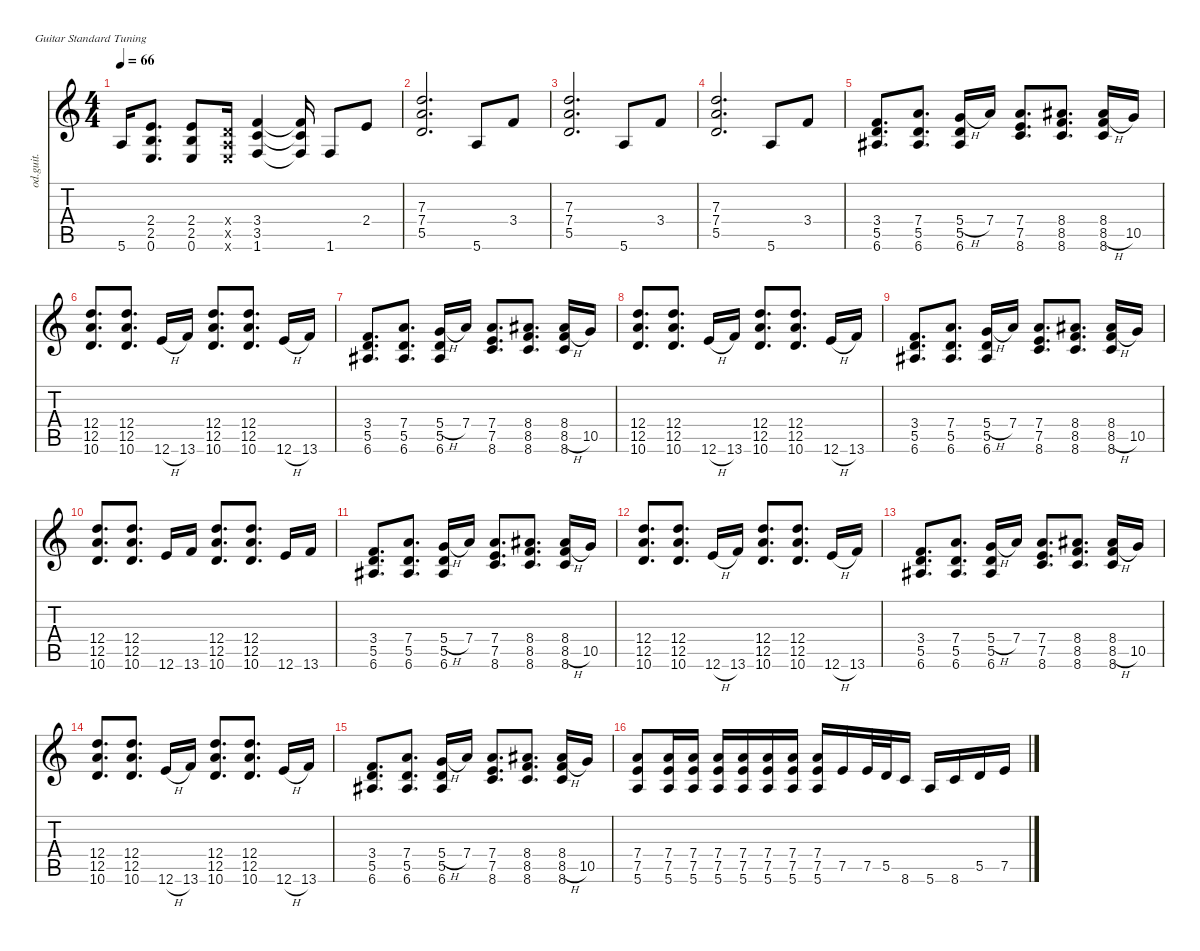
\defaultSystemsLayout 4
\hideDynamics
\bracketExtendMode nobrackets
\otherSystemsTrackNameOrientation horizontal
\track ("Overdriven Guitar" "od.guit.") {instrument overdrivenguitar}
\staff {score tabs}
\tuning (E4 B3 G3 D3 A2 E2)
\ts (4 4)
\tempo 66
\clef g2
\ks c
5.6.16{dy mf beam Up} (0.6 2.5 2.4).8{d beam Up} (0.6 2.5 2.4).8{beam Up} (0.6{x} 0.5{x} 0.4{x}).16{beam Up} (1.6 3.5 3.4).4{beam Up} (3.4{t} 3.5{t} 1.6{t}).16{beam Up} 1.6.8{beam Up} 2.4.8{beam Up} |
(5.5 7.4 7.3).2{d beam Up} 5.6.8{beam Up} 3.4.8{beam Up} |
(5.5 7.4 7.3).2{d beam Up} 5.6.8{beam Up} 3.4.8{beam Up} |
(5.5 7.4 7.3).2{d beam Up} 5.6.8{beam Up} 3.4.8{beam Up} |
(6.6{acc #} 5.5 3.4).8{d beam Up} (6.6{acc #} 5.5 7.4).8{d beam Up} (5.4{h} 6.6{acc #} 5.5).16{beam Up} 7.4.16{beam Up} (8.6 7.5 7.4).8{d beam Up} (8.6 8.5 8.4{acc #}).8{d beam Up} (8.5{h} 8.6 8.4{acc #}).16{beam Up} 10.5.16{beam Up} |
(10.6 12.5 12.4).8{d beam Up} (10.6 12.5 12.4).8{d beam Up} 12.6{h}.16{beam Up} 13.6.16{beam Up} (10.6 12.5 12.4).8{d beam Up} (10.6 12.5 12.4).8{d beam Up} 12.6{h}.16{beam Up} 13.6.16{beam Up} |
(6.6{acc #} 5.5 3.4).8{d beam Up} (6.6{acc #} 5.5 7.4).8{d beam Up} (5.4{h} 6.6{acc #} 5.5).16{beam Up} 7.4.16{beam Up} (8.6 7.5 7.4).8{d beam Up} (8.6 8.5 8.4{acc #}).8{d beam Up} (8.5{h} 8.6 8.4{acc #}).16{beam Up} 10.5.16{beam Up} |
(10.6 12.5 12.4).8{d beam Up} (10.6 12.5 12.4).8{d beam Up} 12.6{h}.16{beam Up} 13.6.16{beam Up} (10.6 12.5 12.4).8{d beam Up} (10.6 12.5 12.4).8{d beam Up} 12.6{h}.16{beam Up} 13.6.16{beam Up} |
(6.6{acc #} 5.5 3.4).8{d beam Up} (6.6{acc #} 5.5 7.4).8{d beam Up} (5.4{h} 6.6{acc #} 5.5).16{beam Up} 7.4.16{beam Up} (8.6 7.5 7.4).8{d beam Up} (8.6 8.5 8.4{acc #}).8{d beam Up} (8.5{h} 8.6 8.4{acc #}).16{beam Up} 10.5.16{beam Up} |
(10.6 12.5 12.4).8{d beam Up} (10.6 12.5 12.4).8{d beam Up} 12.6.16{beam Up} 13.6.16{beam Up} (10.6 12.5 12.4).8{d beam Up} (10.6 12.5 12.4).8{d beam Up} 12.6.16{beam Up} 13.6.16{beam Up} |
(6.6{acc #} 5.5 3.4).8{d beam Up} (6.6{acc #} 5.5 7.4).8{d beam Up} (5.4{h} 6.6{acc #} 5.5).16{beam Up} 7.4.16{beam Up} (8.6 7.5 7.4).8{d beam Up} (8.6 8.5 8.4{acc #}).8{d beam Up} (8.5{h} 8.6 8.4{acc #}).16{beam Up} 10.5.16{beam Up} |
(10.6 12.5 12.4).8{d beam Up} (10.6 12.5 12.4).8{d beam Up} 12.6{h}.16{beam Up} 13.6.16{beam Up} (10.6 12.5 12.4).8{d beam Up} (10.6 12.5 12.4).8{d beam Up} 12.6{h}.16{beam Up} 13.6.16{beam Up} |
(6.6{acc #} 5.5 3.4).8{d beam Up} (6.6{acc #} 5.5 7.4).8{d beam Up} (5.4{h} 6.6{acc #} 5.5).16{beam Up} 7.4.16{beam Up} (8.6 7.5 7.4).8{d beam Up} (8.6 8.5 8.4{acc #}).8{d beam Up} (8.5{h} 8.6 8.4{acc #}).16{beam Up} 10.5.16{beam Up} |
(10.6 12.5 12.4).8{d beam Up} (10.6 12.5 12.4).8{d beam Up} 12.6{h}.16{beam Up} 13.6.16{beam Up} (10.6 12.5 12.4).8{d beam Up} (10.6 12.5 12.4).8{d beam Up} 12.6{h}.16{beam Up} 13.6.16{beam Up} |
(6.6{acc #} 5.5 3.4).8{d beam Up} (6.6{acc #} 5.5 7.4).8{d beam Up} (5.4{h} 6.6{acc #} 5.5).16{beam Up} 7.4.16{beam Up} (8.6 7.5 7.4).8{d beam Up} (8.6 8.5 8.4{acc #}).8{d beam Up} (8.5{h} 8.6 8.4{acc #}).16{beam Up} 10.5.16{beam Up} |
(5.6 7.5 7.4).8{beam Up} (5.6 7.5 7.4).16{beam Up} (5.6 7.5 7.4).16{beam Up} (5.6 7.5 7.4).16{beam Up} (5.6 7.5 7.4).16{beam Up} (5.6 7.5 7.4).16{beam Up} (5.6 7.5 7.4).16{beam Up} (5.6 7.5 7.4).16{beam Up} 7.5.16{beam Up} 7.5.32{beam Up} 5.5.32{beam Up} 8.6.16{beam Up} 5.6.16{beam Up} 8.6.16{beam Up} 5.5.16{beam Up} 7.5.16{beam Up}
